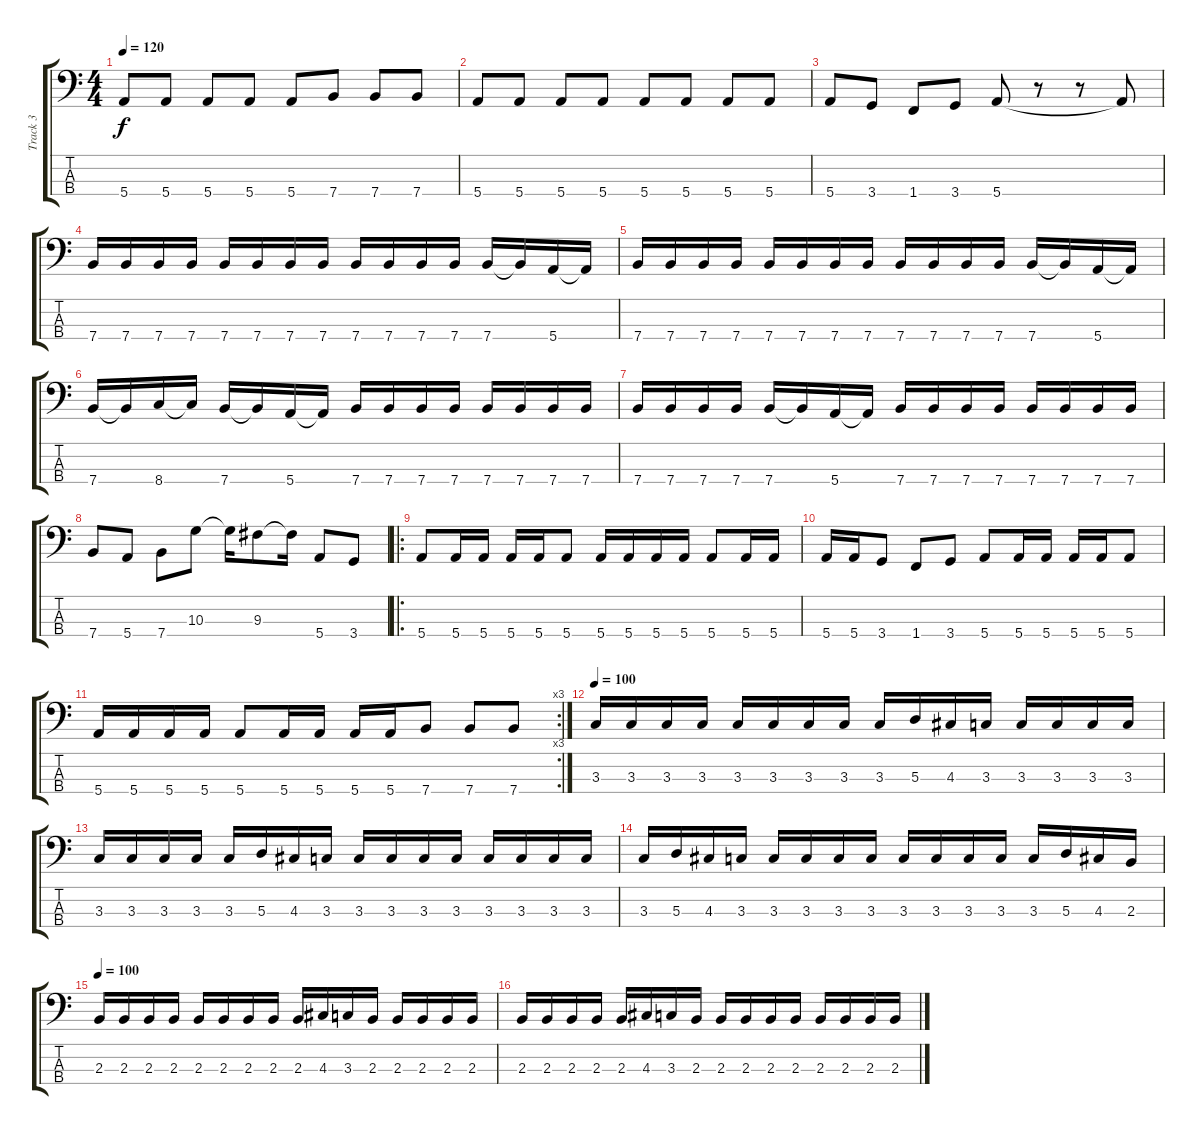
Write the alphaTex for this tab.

\track ("Track 3" "Track 3") {instrument electricbassfinger}
\staff {score tabs}
\tuning (G2 D2 A1 E1) {hide}
\ts (4 4)
\tempo 120
\clef f4
\ks c
5.4.8{dy f} 5.4.8 5.4.8 5.4.8 5.4.8 7.4.8 7.4.8 7.4.8 |
5.4.8 5.4.8 5.4.8 5.4.8 5.4.8 5.4.8 5.4.8 5.4.8 |
5.4.8 3.4.8 1.4.8 3.4.8 5.4.8 r.8 r.8 5.4{t}.8 |
7.4.16 7.4.16 7.4.16 7.4.16 7.4.16 7.4.16 7.4.16 7.4.16 7.4.16 7.4.16 7.4.16 7.4.16 7.4.16 7.4{t}.16 5.4.16 5.4{t}.16 |
7.4.16 7.4.16 7.4.16 7.4.16 7.4.16 7.4.16 7.4.16 7.4.16 7.4.16 7.4.16 7.4.16 7.4.16 7.4.16 7.4{t}.16 5.4.16 5.4{t}.16 |
7.4.16 7.4{t}.16 8.4.16 8.4{t}.16 7.4.16 7.4{t}.16 5.4.16 5.4{t}.16 7.4.16 7.4.16 7.4.16 7.4.16 7.4.16 7.4.16 7.4.16 7.4.16 |
7.4.16 7.4.16 7.4.16 7.4.16 7.4.16 7.4{t}.16 5.4.16 5.4{t}.16 7.4.16 7.4.16 7.4.16 7.4.16 7.4.16 7.4.16 7.4.16 7.4.16 |
7.4.8 5.4.8 7.4.8 10.3.8 10.3{t}.16 9.3.8 9.3{t}.16 5.4.8 3.4.8 |
\ro
5.4.8 5.4.16 5.4.16 5.4.16 5.4.16 5.4.8 5.4.16 5.4.16 5.4.16 5.4.16 5.4.8 5.4.16 5.4.16 |
5.4.16 5.4.16 3.4.8 1.4.8 3.4.8 5.4.8 5.4.16 5.4.16 5.4.16 5.4.16 5.4.8 |
\rc 3
5.4.16 5.4.16 5.4.16 5.4.16 5.4.8 5.4.16 5.4.16 5.4.16 5.4.16 7.4.8 7.4.8 7.4.8 |
\tempo 100
3.3.16 3.3.16 3.3.16 3.3.16 3.3.16 3.3.16 3.3.16 3.3.16 3.3.16 5.3.16 4.3.16 3.3.16 3.3.16 3.3.16 3.3.16 3.3.16 |
3.3.16 3.3.16 3.3.16 3.3.16 3.3.16 5.3.16 4.3.16 3.3.16 3.3.16 3.3.16 3.3.16 3.3.16 3.3.16 3.3.16 3.3.16 3.3.16 |
3.3.16 5.3.16 4.3.16 3.3.16 3.3.16 3.3.16 3.3.16 3.3.16 3.3.16 3.3.16 3.3.16 3.3.16 3.3.16 5.3.16 4.3.16 2.3.16 |
\tempo 100
2.3.16 2.3.16 2.3.16 2.3.16 2.3.16 2.3.16 2.3.16 2.3.16 2.3.16 4.3.16 3.3.16 2.3.16 2.3.16 2.3.16 2.3.16 2.3.16 |
2.3.16 2.3.16 2.3.16 2.3.16 2.3.16 4.3.16 3.3.16 2.3.16 2.3.16 2.3.16 2.3.16 2.3.16 2.3.16 2.3.16 2.3.16 2.3.16
